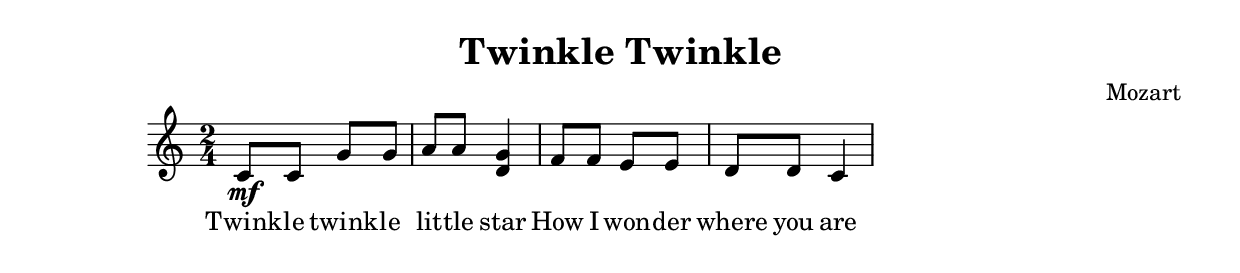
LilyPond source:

\header {
  title = "Twinkle Twinkle"
  composer = "Mozart"
}

\relative c' {
  \time 2/4
  c8\mf c g' g
  a8 a8 <g d>4
  f8 f e e
  d d c4
}

\addlyrics {
  Twink -- le twink -- le lit -- tle star
  How I won -- der where you are
}
